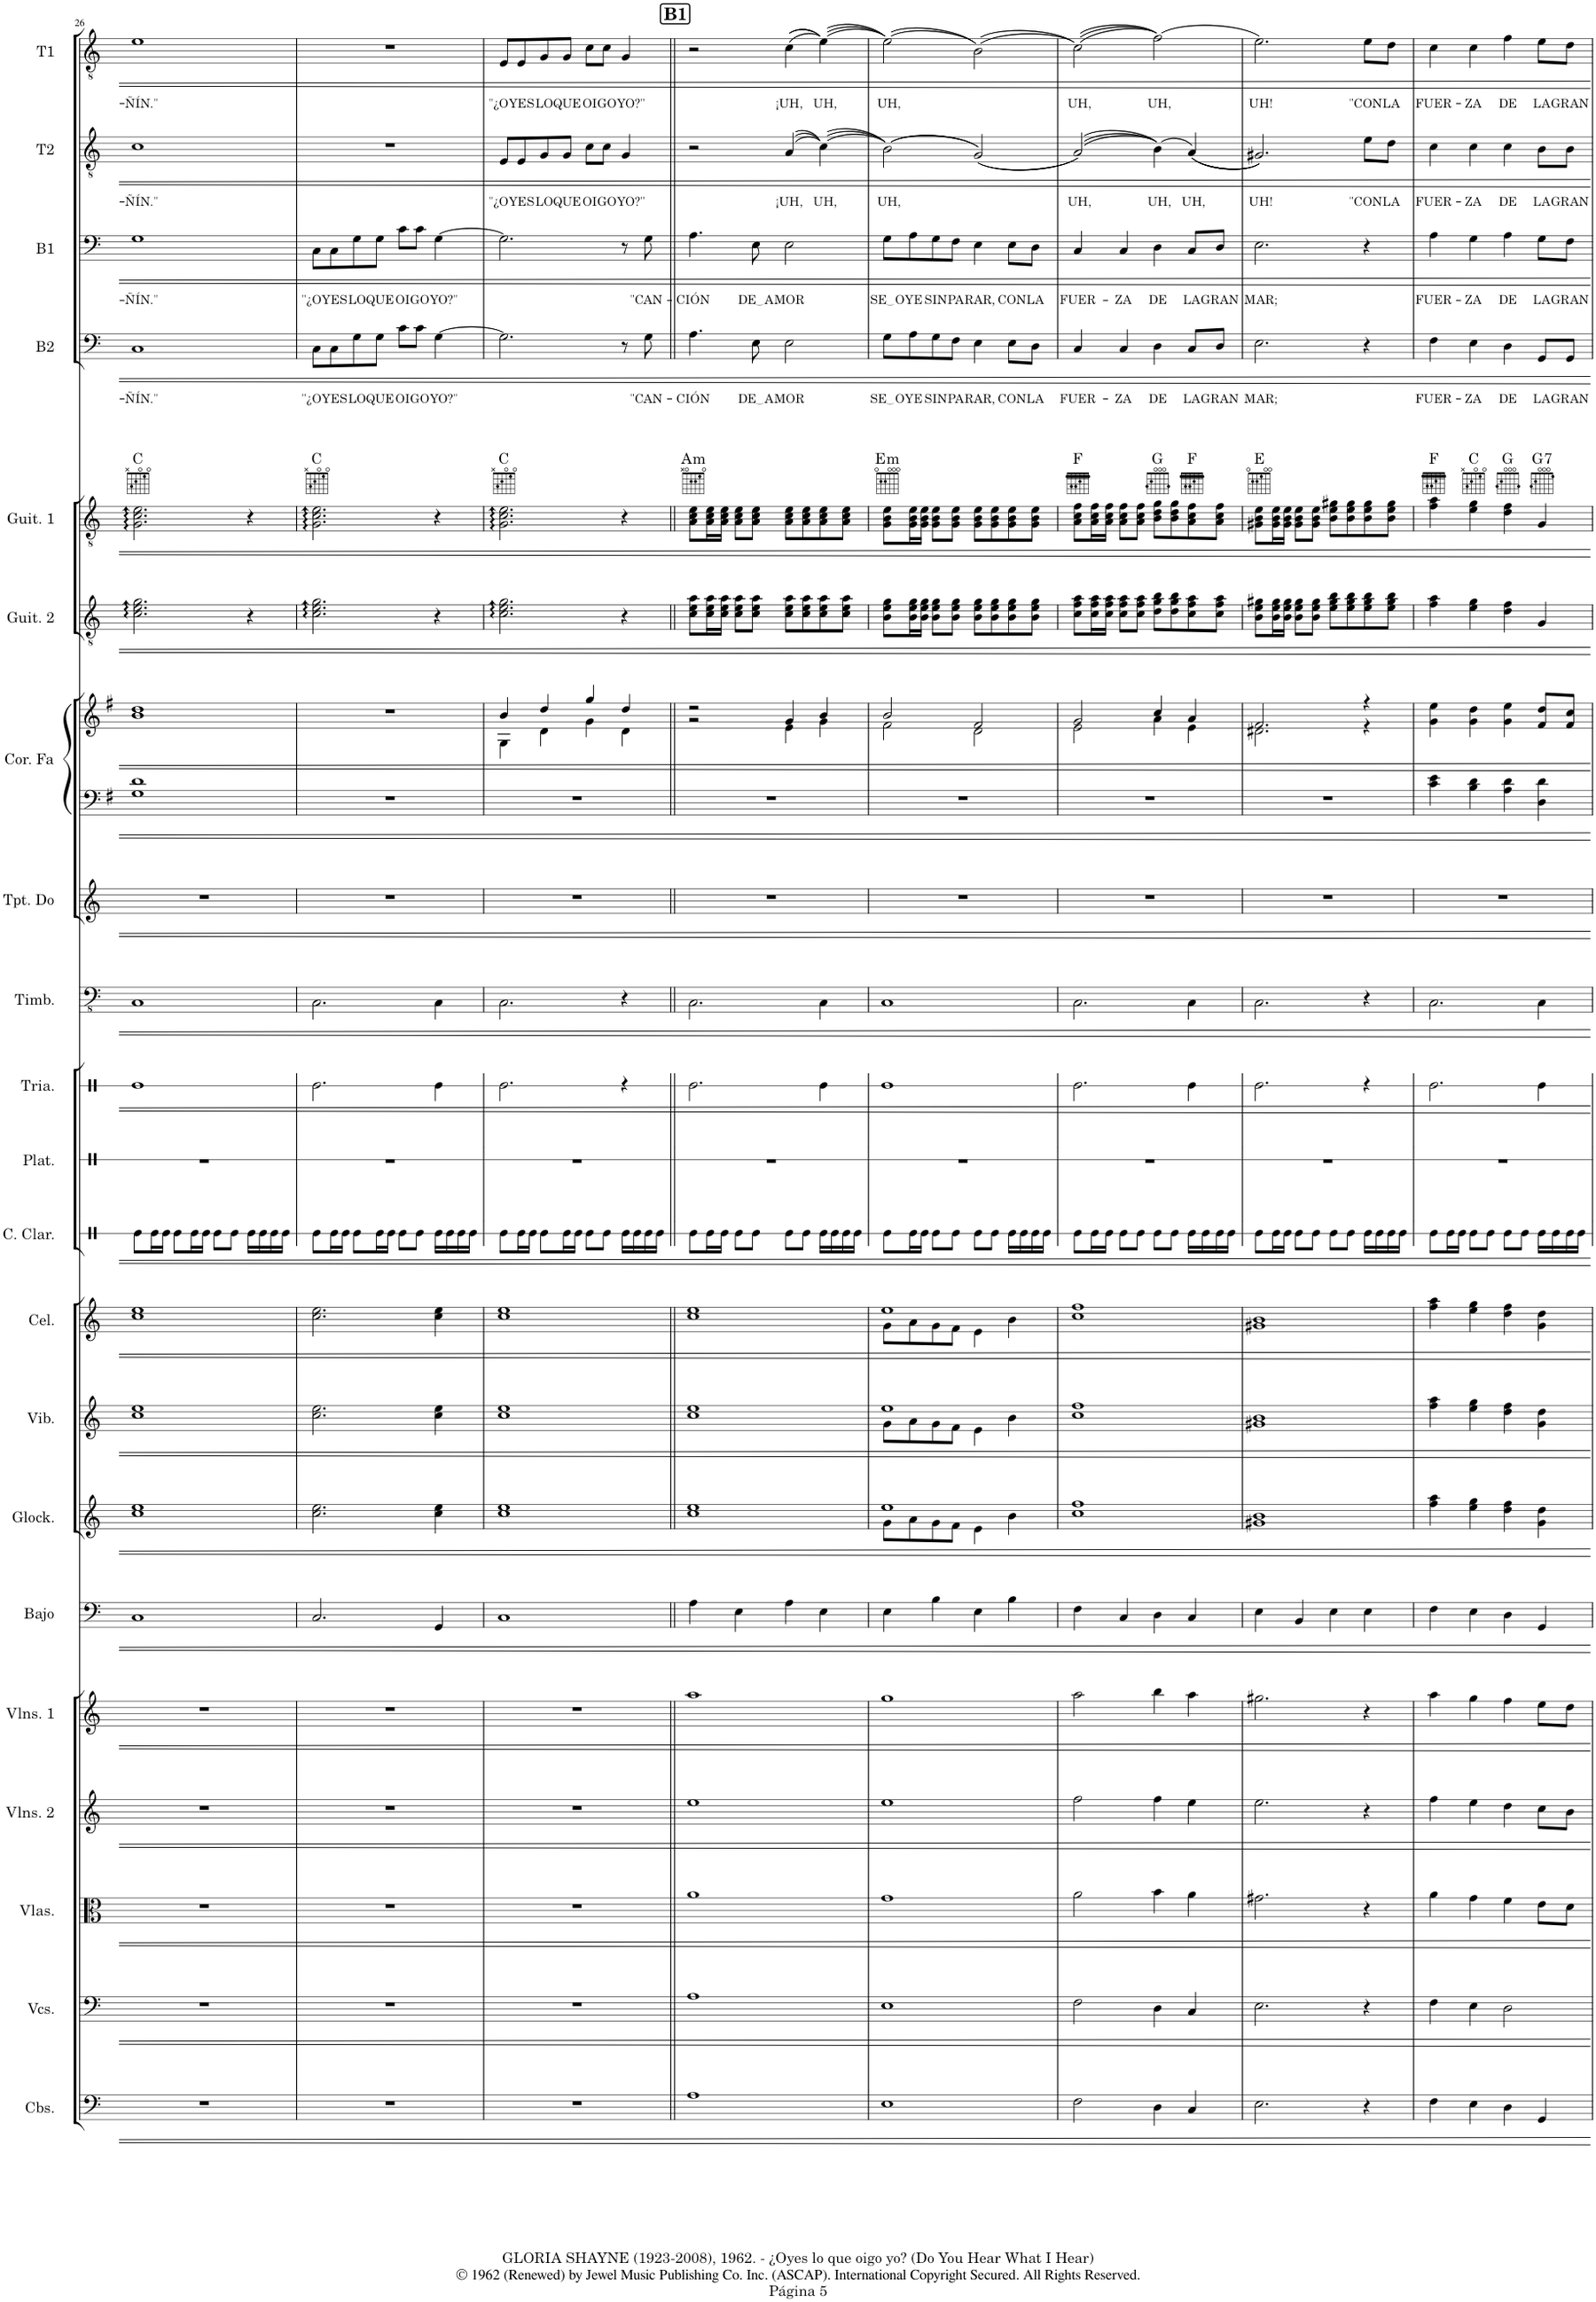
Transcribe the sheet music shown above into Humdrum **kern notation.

**kern	**kern	**kern	**kern	**kern	**kern	**kern	**kern	**kern	**kern	**kern	**kern	**kern	**kern	**kern	**kern	**kern	**kern	**harte	**kern	**text	**kern	**text	**kern	**text	**kern	**text
*part21	*part20	*part19	*part18	*part17	*part16	*part15	*part14	*part13	*part12	*part11	*part10	*part9	*part8	*part7	*part7	*part6	*part5	*part5	*part4	*part4	*part3	*part3	*part2	*part2	*part1	*part1
*staff22	*staff21	*staff20	*staff19	*staff18	*staff17	*staff16	*staff15	*staff14	*staff13	*staff12	*staff11	*staff10	*staff9	*staff8	*staff7	*staff6	*staff5	*	*staff4	*staff4	*staff3	*staff3	*staff2	*staff2	*staff1	*staff1
*I"Contrabajos	*I"Violonchelos	*I"Violas	*I"Violines 2	*I"Violines 1	*I"Bajo acústico	*I"Glockenspiel	*I"Vibráfono	*I"Celesta	*I"Caja de concierto	*I"Platillos	*I"Triángulo	*I"Timbales	*I"Trompeta en Do	*I"Corno en Fa	*	*I"Guitarra 2	*I"Guitarra 1	*	*I"Bajo	*	*I"Baritono	*	*I"2do Tenor	*	*I"1er Tenor	*
*I'Cbs.	*I'Vcs.	*I'Vlas.	*I'Vlns. 2	*I'Vlns. 1	*I'Bajo	*I'Glock.	*I'Vib.	*I'Cel.	*	*I'Plat.	*	*I'Timb.	*I'Tpt. Do	*I'Cor. Fa	*	*I'Guit. 2	*I'Guit. 1	*	*I'B2	*	*I'B1	*	*I'T2	*	*I'T1	*
!!LO:PB:g=z
*clefF4	*clefF4	*clefC3	*clefG2	*clefG2	*clefF4	*clefG2	*clefG2	*clefG2	*clefX	*clefX	*clefX	*clefFv4	*clefG2	*clefF4	*clefG2	*clefGv2	*clefGv2	*	*clefF4	*	*clefF4	*	*clefGv2	*	*clefGv2	*
*Trd7c12	*	*	*	*	*Trd7c12	*Trd-14c-24	*	*Trd-7c-12	*	*	*	*	*Trd1c2	*Trd4c7	*Trd4c7	*	*	*	*Trd12c21	*	*Trd8c14	*	*Trd5c9	*	*Trd1c2	*
*k[]	*k[]	*k[]	*k[]	*k[]	*k[]	*k[]	*k[]	*k[]	*k[]	*k[]	*k[]	*k[]	*k[]	*k[f#]	*k[f#]	*k[]	*k[]	*	*k[]	*	*k[]	*	*k[]	*	*k[]	*
*M4/4	*M4/4	*M4/4	*M4/4	*M4/4	*M4/4	*M4/4	*M4/4	*M4/4	*M4/4	*M4/4	*M4/4	*M4/4	*M4/4	*M4/4	*M4/4	*M4/4	*M4/4	*	*M4/4	*	*M4/4	*	*M4/4	*	*M4/4	*
=26	=26	=26	=26	=26	=26	=26	=26	=26	=26	=26	=26	=26	=26	=26	=26	=26	=26	=26	=26	=26	=26	=26	=26	=26	=26	=26
!	!	!	!	!	!	!	!	!	!	!	!	!	!	!	!	!	!	!	!	!LO:LY:b	!	!LO:LY:b	!	!LO:LY:b	!	!LO:LY:b
1r	1r	1r	1r	1r	1C	1cc 1ee	1cc 1ee	1cc 1ee	8Re\L	1r	1Re	1CC	1r	1G 1d	1b 1dd	2.c\ 2.e\ 2.g\	2.G\ 2.c\ 2.e\	C:maj	1C	-ÑÍN."	1G	-ÑÍN."	1c	-ÑÍN."	1e	-ÑÍN."
.	.	.	.	.	.	.	.	.	16Re\L	.	.	.	.	.	.	.	.	.	.	.	.	.	.	.	.	.
.	.	.	.	.	.	.	.	.	16Re\JJ	.	.	.	.	.	.	.	.	.	.	.	.	.	.	.	.	.
.	.	.	.	.	.	.	.	.	8Re\L	.	.	.	.	.	.	.	.	.	.	.	.	.	.	.	.	.
.	.	.	.	.	.	.	.	.	16Re\L	.	.	.	.	.	.	.	.	.	.	.	.	.	.	.	.	.
.	.	.	.	.	.	.	.	.	16Re\JJ	.	.	.	.	.	.	.	.	.	.	.	.	.	.	.	.	.
.	.	.	.	.	.	.	.	.	8Re\L	.	.	.	.	.	.	.	.	.	.	.	.	.	.	.	.	.
.	.	.	.	.	.	.	.	.	8Re\J	.	.	.	.	.	.	.	.	.	.	.	.	.	.	.	.	.
.	.	.	.	.	.	.	.	.	16Re\LL	.	.	.	.	.	.	4r	4r	.	.	.	.	.	.	.	.	.
.	.	.	.	.	.	.	.	.	16Re\	.	.	.	.	.	.	.	.	.	.	.	.	.	.	.	.	.
.	.	.	.	.	.	.	.	.	16Re\	.	.	.	.	.	.	.	.	.	.	.	.	.	.	.	.	.
.	.	.	.	.	.	.	.	.	16Re\JJ	.	.	.	.	.	.	.	.	.	.	.	.	.	.	.	.	.
=27	=27	=27	=27	=27	=27	=27	=27	=27	=27	=27	=27	=27	=27	=27	=27	=27	=27	=27	=27	=27	=27	=27	=27	=27	=27	=27
!	!	!	!	!	!	!	!	!	!	!	!	!	!	!	!	!	!	!	!	!LO:LY:b	!	!LO:LY:b	!	!	!	!
1r	1r	1r	1r	1r	2.C/	2.cc\ 2.ee\	2.cc\ 2.ee\	2.cc\ 2.ee\	8Re\L	1r	2.Re\	2.CC\	1r	1r	1r	2.c\ 2.e\ 2.g\	2.G\ 2.c\ 2.e\	C:maj	8C\L	"¿O-	8C\L	"¿O-	1r	.	1r	.
!	!	!	!	!	!	!	!	!	!	!	!	!	!	!	!	!	!	!	!	!LO:LY:b	!	!LO:LY:b	!	!	!	!
.	.	.	.	.	.	.	.	.	16Re\L	.	.	.	.	.	.	.	.	.	8C\	-YES	8C\	-YES	.	.	.	.
.	.	.	.	.	.	.	.	.	16Re\JJ	.	.	.	.	.	.	.	.	.	.	.	.	.	.	.	.	.
!	!	!	!	!	!	!	!	!	!	!	!	!	!	!	!	!	!	!	!	!LO:LY:b	!	!LO:LY:b	!	!	!	!
.	.	.	.	.	.	.	.	.	8Re\L	.	.	.	.	.	.	.	.	.	8G\	LO	8G\	LO	.	.	.	.
!	!	!	!	!	!	!	!	!	!	!	!	!	!	!	!	!	!	!	!	!LO:LY:b	!	!LO:LY:b	!	!	!	!
.	.	.	.	.	.	.	.	.	16Re\L	.	.	.	.	.	.	.	.	.	8G\J	QUE	8G\J	QUE	.	.	.	.
.	.	.	.	.	.	.	.	.	16Re\JJ	.	.	.	.	.	.	.	.	.	.	.	.	.	.	.	.	.
!	!	!	!	!	!	!	!	!	!	!	!	!	!	!	!	!	!	!	!	!LO:LY:b	!	!LO:LY:b	!	!	!	!
.	.	.	.	.	.	.	.	.	8Re\L	.	.	.	.	.	.	.	.	.	8c\L	OI-	8c\L	OI-	.	.	.	.
!	!	!	!	!	!	!	!	!	!	!	!	!	!	!	!	!	!	!	!	!LO:LY:b	!	!LO:LY:b	!	!	!	!
.	.	.	.	.	.	.	.	.	8Re\J	.	.	.	.	.	.	.	.	.	8c\J	-GO	8c\J	-GO	.	.	.	.
!	!	!	!	!	!	!	!	!	!	!	!	!	!	!	!	!	!	!	!	!LO:LY:b	!	!LO:LY:b	!	!	!	!
.	.	.	.	.	4GG/	4cc\ 4ee\	4cc\ 4ee\	4cc\ 4ee\	16Re\LL	.	4Re\	4CC\	.	.	.	4r	4r	.	[4G\	YO?"	[4G\	YO?"	.	.	.	.
.	.	.	.	.	.	.	.	.	16Re\	.	.	.	.	.	.	.	.	.	.	.	.	.	.	.	.	.
.	.	.	.	.	.	.	.	.	16Re\	.	.	.	.	.	.	.	.	.	.	.	.	.	.	.	.	.
.	.	.	.	.	.	.	.	.	16Re\JJ	.	.	.	.	.	.	.	.	.	.	.	.	.	.	.	.	.
=28	=28	=28	=28	=28	=28	=28	=28	=28	=28	=28	=28	=28	=28	=28	=28	=28	=28	=28	=28	=28	=28	=28	=28	=28	=28	=28
*	*	*	*	*	*	*	*	*	*	*	*	*	*	*	*^	*	*	*	*	*	*	*	*	*	*	*
!	!	!	!	!	!	!	!	!	!	!	!	!	!	!	!	!	!	!	!	!	!	!	!	!	!LO:LY:b	!	!LO:LY:b
1r	1r	1r	1r	1r	1C	1cc 1ee	1cc 1ee	1cc 1ee	8Re\L	1r	2.Re\	2.CC\	1r	1r	4b/	4G\	2.c\ 2.e\ 2.g\	2.G\ 2.c\ 2.e\	C:maj	2.G\]	.	2.G\]	.	8E/L	"¿O-	8E/L	"¿O-
!	!	!	!	!	!	!	!	!	!	!	!	!	!	!	!	!	!	!	!	!	!	!	!	!	!LO:LY:b	!	!LO:LY:b
.	.	.	.	.	.	.	.	.	16Re\L	.	.	.	.	.	.	.	.	.	.	.	.	.	.	8E/	-YES	8E/	-YES
.	.	.	.	.	.	.	.	.	16Re\JJ	.	.	.	.	.	.	.	.	.	.	.	.	.	.	.	.	.	.
!	!	!	!	!	!	!	!	!	!	!	!	!	!	!	!	!	!	!	!	!	!	!	!	!	!LO:LY:b	!	!LO:LY:b
.	.	.	.	.	.	.	.	.	8Re\L	.	.	.	.	.	4dd/	4d\	.	.	.	.	.	.	.	8G/	LO	8G/	LO
!	!	!	!	!	!	!	!	!	!	!	!	!	!	!	!	!	!	!	!	!	!	!	!	!	!LO:LY:b	!	!LO:LY:b
.	.	.	.	.	.	.	.	.	16Re\L	.	.	.	.	.	.	.	.	.	.	.	.	.	.	8G/J	QUE	8G/J	QUE
.	.	.	.	.	.	.	.	.	16Re\JJ	.	.	.	.	.	.	.	.	.	.	.	.	.	.	.	.	.	.
!	!	!	!	!	!	!	!	!	!	!	!	!	!	!	!	!	!	!	!	!	!	!	!	!	!LO:LY:b	!	!LO:LY:b
.	.	.	.	.	.	.	.	.	8Re\L	.	.	.	.	.	4gg/	4g\	.	.	.	.	.	.	.	8c\L	OI-	8c\L	OI-
!	!	!	!	!	!	!	!	!	!	!	!	!	!	!	!	!	!	!	!	!	!	!	!	!	!LO:LY:b	!	!LO:LY:b
.	.	.	.	.	.	.	.	.	8Re\J	.	.	.	.	.	.	.	.	.	.	.	.	.	.	8c\J	-GO	8c\J	-GO
!	!	!	!	!	!	!	!	!	!	!	!	!	!	!	!	!	!	!	!	!	!	!	!	!	!LO:LY:b	!	!LO:LY:b
.	.	.	.	.	.	.	.	.	16Re\LL	.	4r	4r	.	.	4dd/	4d\	4r	4r	.	8r	.	8r	.	4G/	YO?"	4G/	YO?"
.	.	.	.	.	.	.	.	.	16Re\	.	.	.	.	.	.	.	.	.	.	.	.	.	.	.	.	.	.
!	!	!	!	!	!	!	!	!	!	!	!	!	!	!	!	!	!	!	!	!	!LO:LY:b	!	!LO:LY:b	!	!	!	!
.	.	.	.	.	.	.	.	.	16Re\	.	.	.	.	.	.	.	.	.	.	8G\	"CAN-	8G\	"CAN-	.	.	.	.
.	.	.	.	.	.	.	.	.	16Re\JJ	.	.	.	.	.	.	.	.	.	.	.	.	.	.	.	.	.	.
!!LO:REH:place=s1:a:B:cj:fs=14:t=B1
=29||	=29||	=29||	=29||	=29||	=29||	=29||	=29||	=29||	=29||	=29||	=29||	=29||	=29||	=29||	=29||	=29||	=29||	=29||	=29||	=29||	=29||	=29||	=29||	=29||	=29||	=29||	=29||
!	!	!	!	!	!	!	!	!	!	!	!	!	!	!	!	!	!	!	!LO:H:kt=m	!	!LO:LY:b	!	!LO:LY:b	!	!	!	!
1A	1A	1a	1ee	1aa	4A\	1cc 1ee	1cc 1ee	1cc 1ee	8Re\L	1r	2.Re\	2.CC\	1r	1r	2r	2r	8c\ 8e\ 8a\L	8A\ 8c\ 8e\L	A:min	4.A\	-CIÓN	4.A\	-CIÓN	2r	.	2r	.
.	.	.	.	.	.	.	.	.	16Re\L	.	.	.	.	.	.	.	16c\ 16e\ 16a\L	16A\ 16c\ 16e\L	.	.	.	.	.	.	.	.	.
.	.	.	.	.	.	.	.	.	16Re\JJ	.	.	.	.	.	.	.	16c\ 16e\ 16a\JJ	16A\ 16c\ 16e\JJ	.	.	.	.	.	.	.	.	.
.	.	.	.	.	4E\	.	.	.	8Re\L	.	.	.	.	.	.	.	8c\ 8e\ 8a\L	8A\ 8c\ 8e\L	.	.	.	.	.	.	.	.	.
!	!	!	!	!	!	!	!	!	!	!	!	!	!	!	!	!	!	!	!	!	!LO:LY:b	!	!LO:LY:b	!	!	!	!
.	.	.	.	.	.	.	.	.	8Re\J	.	.	.	.	.	.	.	8c\ 8e\ 8a\J	8A\ 8c\ 8e\J	.	8E\	DE A	8E\	DE A	.	.	.	.
!	!	!	!	!	!	!	!	!	!	!	!	!	!	!	!	!	!	!	!	!	!LO:LY:b	!	!LO:LY:b	!	!LO:LY:b	!	!LO:LY:b
.	.	.	.	.	4A\	.	.	.	8Re\L	.	.	.	.	.	4g/	4e\	8c\ 8e\ 8a\L	8A\ 8c\ 8e\L	.	2E\	-MOR	2E\	-MOR	(((4A/	¡UH,	(((4c\	¡UH,
.	.	.	.	.	.	.	.	.	8Re\J	.	.	.	.	.	.	.	8c\ 8e\ 8a\	8A\ 8c\ 8e\	.	.	.	.	.	.	.	.	.
!	!	!	!	!	!	!	!	!	!	!	!	!	!	!	!	!	!	!	!	!	!	!	!	!	!LO:LY:b	!	!LO:LY:b
.	.	.	.	.	4E\	.	.	.	16Re\LL	.	4Re\	4CC\	.	.	4b/	4g\	8c\ 8e\ 8a\	8A\ 8c\ 8e\	.	.	.	.	.	(((4c\)))	UH,	(((4e\)))	UH,
.	.	.	.	.	.	.	.	.	16Re\	.	.	.	.	.	.	.	.	.	.	.	.	.	.	.	.	.	.
.	.	.	.	.	.	.	.	.	16Re\	.	.	.	.	.	.	.	8c\ 8e\ 8a\J	8A\ 8c\ 8e\J	.	.	.	.	.	.	.	.	.
.	.	.	.	.	.	.	.	.	16Re\JJ	.	.	.	.	.	.	.	.	.	.	.	.	.	.	.	.	.	.
=30	=30	=30	=30	=30	=30	=30	=30	=30	=30	=30	=30	=30	=30	=30	=30	=30	=30	=30	=30	=30	=30	=30	=30	=30	=30	=30	=30
*	*	*	*	*	*	*^	*^	*^	*	*	*	*	*	*	*	*	*	*	*	*	*	*	*	*	*	*	*
!	!	!	!	!	!	!	!	!	!	!	!	!	!	!	!	!	!	!	!	!	!	!LO:H:kt=m	!	!LO:LY:b	!	!LO:LY:b	!	!LO:LY:b	!	!LO:LY:b
1E	1E	1g	1ee	1gg	4E\	1ee	8g\L	1ee	8g\L	1ee	8g\L	8Re\L	1r	1Re	1CC	1r	1r	2b/	2f#\	8B\ 8e\ 8g\L	8G\ 8B\ 8e\L	E:min	8G\L	SE O	8G\L	SE O	((2B\)))	UH,	((2e\)))	UH,
!	!	!	!	!	!	!	!	!	!	!	!	!	!	!	!	!	!	!	!	!	!	!	!	!LO:LY:b	!	!LO:LY:b	!	!	!	!
.	.	.	.	.	.	.	8a\	.	8a\	.	8a\	16Re\L	.	.	.	.	.	.	.	16B\ 16e\ 16g\L	16G\ 16B\ 16e\L	.	8A\	-YE	8A\	-YE	.	.	.	.
.	.	.	.	.	.	.	.	.	.	.	.	16Re\JJ	.	.	.	.	.	.	.	16B\ 16e\ 16g\JJ	16G\ 16B\ 16e\JJ	.	.	.	.	.	.	.	.	.
!	!	!	!	!	!	!	!	!	!	!	!	!	!	!	!	!	!	!	!	!	!	!	!	!LO:LY:b	!	!LO:LY:b	!	!	!	!
.	.	.	.	.	4B\	.	8g\	.	8g\	.	8g\	8Re\L	.	.	.	.	.	.	.	8B\ 8e\ 8g\L	8G\ 8B\ 8e\L	.	8G\	SIN	8G\	SIN	.	.	.	.
!	!	!	!	!	!	!	!	!	!	!	!	!	!	!	!	!	!	!	!	!	!	!	!	!LO:LY:b	!	!LO:LY:b	!	!	!	!
.	.	.	.	.	.	.	8f\J	.	8f\J	.	8f\J	8Re\J	.	.	.	.	.	.	.	8B\ 8e\ 8g\J	8G\ 8B\ 8e\J	.	8F\J	PA-	8F\J	PA-	.	.	.	.
!	!	!	!	!	!	!	!	!	!	!	!	!	!	!	!	!	!	!	!	!	!	!	!	!LO:LY:b	!	!LO:LY:b	!	!	!	!
.	.	.	.	.	4E\	.	4e\	.	4e\	.	4e\	8Re\L	.	.	.	.	.	2f#/	2d\	8B\ 8e\ 8g\L	8G\ 8B\ 8e\L	.	4E\	-RAR,	4E\	-RAR,	((2G/))	.	((2B\))	.
.	.	.	.	.	.	.	.	.	.	.	.	8Re\J	.	.	.	.	.	.	.	8B\ 8e\ 8g\	8G\ 8B\ 8e\	.	.	.	.	.	.	.	.	.
!	!	!	!	!	!	!	!	!	!	!	!	!	!	!	!	!	!	!	!	!	!	!	!	!LO:LY:b	!	!LO:LY:b	!	!	!	!
.	.	.	.	.	4B\	.	4b\	.	4b\	.	4b\	16Re\LL	.	.	.	.	.	.	.	8B\ 8e\ 8g\	8G\ 8B\ 8e\	.	8E\L	CON	8E\L	CON	.	.	.	.
.	.	.	.	.	.	.	.	.	.	.	.	16Re\	.	.	.	.	.	.	.	.	.	.	.	.	.	.	.	.	.	.
!	!	!	!	!	!	!	!	!	!	!	!	!	!	!	!	!	!	!	!	!	!	!	!	!LO:LY:b	!	!LO:LY:b	!	!	!	!
.	.	.	.	.	.	.	.	.	.	.	.	16Re\	.	.	.	.	.	.	.	8B\ 8e\ 8g\J	8G\ 8B\ 8e\J	.	8D\J	LA	8D\J	LA	.	.	.	.
.	.	.	.	.	.	.	.	.	.	.	.	16Re\JJ	.	.	.	.	.	.	.	.	.	.	.	.	.	.	.	.	.	.
*	*	*	*	*	*	*v	*v	*	*	*v	*v	*	*	*	*	*	*	*	*	*	*	*	*	*	*	*	*	*	*	*
*	*	*	*	*	*	*	*v	*v	*	*	*	*	*	*	*	*	*	*	*	*	*	*	*	*	*	*	*	*
=31	=31	=31	=31	=31	=31	=31	=31	=31	=31	=31	=31	=31	=31	=31	=31	=31	=31	=31	=31	=31	=31	=31	=31	=31	=31	=31	=31
!	!	!	!	!	!	!	!	!	!	!	!	!	!	!	!	!	!	!	!	!	!LO:LY:b	!	!LO:LY:b	!	!LO:LY:b	!	!LO:LY:b
2F\	2F\	2a\	2ff\	2aa\	4F\	1cc 1ff	1cc 1ff	1cc 1ff	8Re\L	1r	2.Re\	2.CC\	1r	1r	2g/	2e\	8c\ 8f\ 8a\L	8A\ 8c\ 8f\L	F:maj	4C/	FUER-	4C/	FUER-	(((2A/))	UH,	(((2c\))	UH,
.	.	.	.	.	.	.	.	.	16Re\L	.	.	.	.	.	.	.	16c\ 16f\ 16a\L	16A\ 16c\ 16f\L	.	.	.	.	.	.	.	.	.
.	.	.	.	.	.	.	.	.	16Re\JJ	.	.	.	.	.	.	.	16c\ 16f\ 16a\JJ	16A\ 16c\ 16f\JJ	.	.	.	.	.	.	.	.	.
!	!	!	!	!	!	!	!	!	!	!	!	!	!	!	!	!	!	!	!	!	!LO:LY:b	!	!LO:LY:b	!	!	!	!
.	.	.	.	.	4C/	.	.	.	8Re\L	.	.	.	.	.	.	.	8c\ 8f\ 8a\L	8A\ 8c\ 8f\L	.	4C/	-ZA	4C/	-ZA	.	.	.	.
.	.	.	.	.	.	.	.	.	8Re\J	.	.	.	.	.	.	.	8c\ 8f\ 8a\J	8A\ 8c\ 8f\J	.	.	.	.	.	.	.	.	.
!	!	!	!	!	!	!	!	!	!	!	!	!	!	!	!	!	!	!	!	!	!LO:LY:b	!	!LO:LY:b	!	!LO:LY:b	!	!LO:LY:b
4D\	4D\	4b\	4ff\	4bb\	4D\	.	.	.	8Re\L	.	.	.	.	.	4cc/	4a\	8d\ 8g\ 8b\L	8B\ 8d\ 8g\L	G:maj	4D\	DE	4D\	DE	(4B\)))	UH,	(2f\)))	UH,
.	.	.	.	.	.	.	.	.	8Re\J	.	.	.	.	.	.	.	8d\ 8g\ 8b\	8B\ 8d\ 8g\	.	.	.	.	.	.	.	.	.
!	!	!	!	!	!	!	!	!	!	!	!	!	!	!	!	!	!	!	!	!	!LO:LY:b	!	!LO:LY:b	!	!LO:LY:b	!	!
4C/	4C/	4a\	4ee\	4aa\	4C/	.	.	.	16Re\LL	.	4Re\	4CC\	.	.	4a/	4e\	8c\ 8f\ 8a\	8A\ 8c\ 8f\	F:maj	8C/L	LA	8C/L	LA	(((4A/)	UH,	.	.
.	.	.	.	.	.	.	.	.	16Re\	.	.	.	.	.	.	.	.	.	.	.	.	.	.	.	.	.	.
!	!	!	!	!	!	!	!	!	!	!	!	!	!	!	!	!	!	!	!	!	!LO:LY:b	!	!LO:LY:b	!	!	!	!
.	.	.	.	.	.	.	.	.	16Re\	.	.	.	.	.	.	.	8c\ 8f\ 8a\J	8A\ 8c\ 8f\J	.	8D/J	GRAN	8D/J	GRAN	.	.	.	.
.	.	.	.	.	.	.	.	.	16Re\JJ	.	.	.	.	.	.	.	.	.	.	.	.	.	.	.	.	.	.
=32	=32	=32	=32	=32	=32	=32	=32	=32	=32	=32	=32	=32	=32	=32	=32	=32	=32	=32	=32	=32	=32	=32	=32	=32	=32	=32	=32
!	!	!	!	!	!	!	!	!	!	!	!	!	!	!	!	!	!	!	!	!	!LO:LY:b	!	!LO:LY:b	!	!LO:LY:b	!	!LO:LY:b
2.E\	2.E\	2.g#X\	2.ee\	2.gg#X\	4E\	1g#X 1b	1g#X 1b	1g#X 1b	8Re\L	1r	2.Re\	2.CC\	1r	1r	2.f#/	2.d#X\	8B\ 8e\ 8g#X\L	8G#X\ 8B\ 8e\L	E:maj	2.E\	MAR;	2.E\	MAR;	2.G#X/)))	UH!	2.e\)	UH!
.	.	.	.	.	.	.	.	.	16Re\L	.	.	.	.	.	.	.	16B\ 16e\ 16g#\L	16G#\ 16B\ 16e\L	.	.	.	.	.	.	.	.	.
.	.	.	.	.	.	.	.	.	16Re\JJ	.	.	.	.	.	.	.	16B\ 16e\ 16g#\JJ	16G#\ 16B\ 16e\JJ	.	.	.	.	.	.	.	.	.
.	.	.	.	.	4BB/	.	.	.	8Re\L	.	.	.	.	.	.	.	8B\ 8e\ 8g#\L	8G#\ 8B\ 8e\L	.	.	.	.	.	.	.	.	.
.	.	.	.	.	.	.	.	.	8Re\J	.	.	.	.	.	.	.	8B\ 8e\ 8g#\J	8G#\ 8B\ 8e\J	.	.	.	.	.	.	.	.	.
.	.	.	.	.	4E\	.	.	.	8Re\L	.	.	.	.	.	.	.	8e\ 8g#\ 8b\L	8B\ 8e\ 8g#X\L	.	.	.	.	.	.	.	.	.
.	.	.	.	.	.	.	.	.	8Re\J	.	.	.	.	.	.	.	8e\ 8g#\ 8b\	8B\ 8e\ 8g#\	.	.	.	.	.	.	.	.	.
!	!	!	!	!	!	!	!	!	!	!	!	!	!	!	!	!	!	!	!	!	!	!	!	!	!LO:LY:b	!	!LO:LY:b
4r	4r	4r	4r	4r	4E\	.	.	.	16Re\LL	.	4r	4r	.	.	4r	4r	8e\ 8g#\ 8b\	8B\ 8e\ 8g#\	.	4r	.	4r	.	8e\L	"CON-	8e\L	"CON
.	.	.	.	.	.	.	.	.	16Re\	.	.	.	.	.	.	.	.	.	.	.	.	.	.	.	.	.	.
!	!	!	!	!	!	!	!	!	!	!	!	!	!	!	!	!	!	!	!	!	!	!	!	!	!LO:LY:b	!	!LO:LY:b
.	.	.	.	.	.	.	.	.	16Re\	.	.	.	.	.	.	.	8e\ 8g#\ 8b\J	8B\ 8e\ 8g#\J	.	.	.	.	.	8d\J	-LA	8d\J	LA
.	.	.	.	.	.	.	.	.	16Re\JJ	.	.	.	.	.	.	.	.	.	.	.	.	.	.	.	.	.	.
*	*	*	*	*	*	*	*	*	*	*	*	*	*	*	*v	*v	*	*	*	*	*	*	*	*	*	*	*
=33	=33	=33	=33	=33	=33	=33	=33	=33	=33	=33	=33	=33	=33	=33	=33	=33	=33	=33	=33	=33	=33	=33	=33	=33	=33	=33
!	!	!	!	!	!	!	!	!	!	!	!	!	!	!	!	!	!	!	!	!LO:LY:b	!	!LO:LY:b	!	!LO:LY:b	!	!LO:LY:b
4F\	4F\	4a\	4ff\	4aa\	4F\	4ff\ 4aa\	4ff\ 4aa\	4ff\ 4aa\	8Re\L	1r	2.Re\	2.CC\	1r	4c\ 4e\	4g\ 4ee\	4f\ 4a\	4f\ 4a\	F:maj	4F\	FUER-	4A\	FUER-	4c\	FUER-	4c\	FUER-
.	.	.	.	.	.	.	.	.	16Re\L	.	.	.	.	.	.	.	.	.	.	.	.	.	.	.	.	.
.	.	.	.	.	.	.	.	.	16Re\JJ	.	.	.	.	.	.	.	.	.	.	.	.	.	.	.	.	.
!	!	!	!	!	!	!	!	!	!	!	!	!	!	!	!	!	!	!	!	!LO:LY:b	!	!LO:LY:b	!	!LO:LY:b	!	!LO:LY:b
4E\	4E\	4g\	4ee\	4gg\	4E\	4ee\ 4gg\	4ee\ 4gg\	4ee\ 4gg\	8Re\L	.	.	.	.	4B\ 4d\	4g\ 4dd\	4e\ 4g\	4e\ 4g\	C:maj	4E\	-ZA	4G\	-ZA	4c\	-ZA	4c\	-ZA
.	.	.	.	.	.	.	.	.	8Re\J	.	.	.	.	.	.	.	.	.	.	.	.	.	.	.	.	.
!	!	!	!	!	!	!	!	!	!	!	!	!	!	!	!	!	!	!	!	!LO:LY:b	!	!LO:LY:b	!	!LO:LY:b	!	!LO:LY:b
4D\	2D\	4f\	4dd\	4ff\	4D\	4dd\ 4ff\	4dd\ 4ff\	4dd\ 4ff\	8Re\L	.	.	.	.	4A\ 4d\	4g\ 4ee\	4d\ 4f\	4d\ 4f\	G:maj	4D\	DE	4A\	DE	4c\	DE	4f\	DE
.	.	.	.	.	.	.	.	.	8Re\J	.	.	.	.	.	.	.	.	.	.	.	.	.	.	.	.	.
!	!	!	!	!	!	!	!	!	!	!	!	!	!	!	!	!	!	!LO:H:kt=7	!	!LO:LY:b	!	!LO:LY:b	!	!LO:LY:b	!	!LO:LY:b
4GG/	.	8e\L	8cc\L	8ee\L	4GG/	4g\ 4dd\	4g\ 4dd\	4g\ 4dd\	16Re\LL	.	4Re\	4CC\	.	4D\ 4d\	8f#/ 8dd/L	4G/	4G/	G:7	8GG/L	LA	8G\L	LA	8B\L	LA	8e\L	LA
.	.	.	.	.	.	.	.	.	16Re\	.	.	.	.	.	.	.	.	.	.	.	.	.	.	.	.	.
!	!	!	!	!	!	!	!	!	!	!	!	!	!	!	!	!	!	!	!	!LO:LY:b	!	!LO:LY:b	!	!LO:LY:b	!	!LO:LY:b
.	.	8d\J	8b\J	8dd\J	.	.	.	.	16Re\	.	.	.	.	.	8f#/ 8cc/J	.	.	.	8GG/J	GRAN	8F\J	GRAN	8B\J	GRAN	8d\J	GRAN
.	.	.	.	.	.	.	.	.	16Re\JJ	.	.	.	.	.	.	.	.	.	.	.	.	.	.	.	.	.
=	=	=	=	=	=	=	=	=	=	=	=	=	=	=	=	=	=	=	=	=	=	=	=	=	=	=
*-	*-	*-	*-	*-	*-	*-	*-	*-	*-	*-	*-	*-	*-	*-	*-	*-	*-	*-	*-	*-	*-	*-	*-	*-	*-	*-
